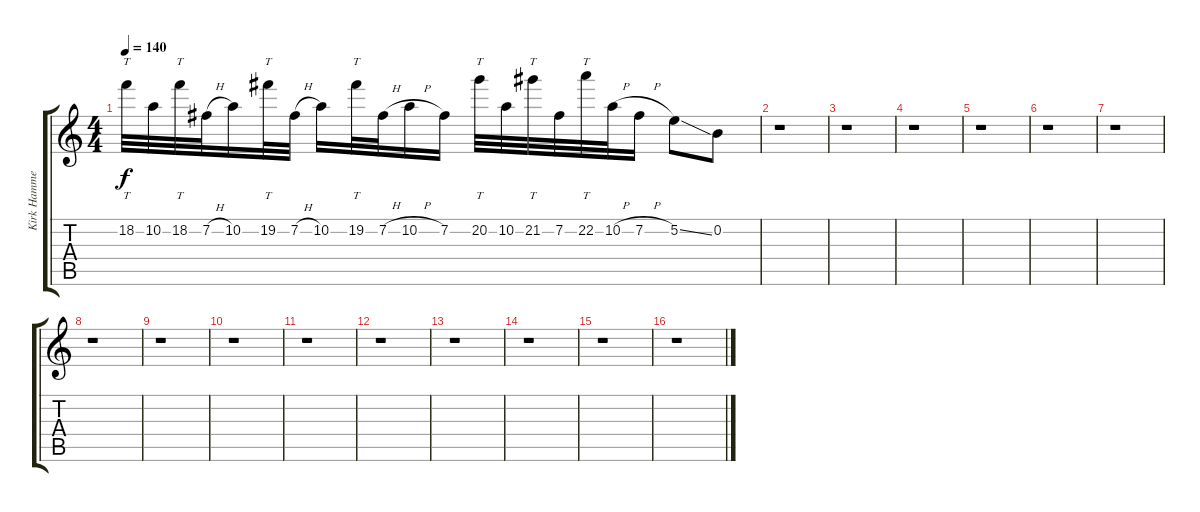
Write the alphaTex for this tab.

\track ("Kirk Hammet (3th guitar Dist)" "Kirk Hamme") {instrument distortionguitar}
\staff {score tabs}
\tuning (E4 B3 G3 D3 A2 E2) {hide}
\ts (4 4)
\tempo 140
\clef g2
\ks c
18.2.32{tt dy f} 10.2.32 18.2.32{tt} 7.2{h}.32 10.2.16 19.2.32{tt} 7.2{h}.32 10.2.16 19.2.32{tt} 7.2{h}.32 10.2{h}.16 7.2.16 20.2.32{tt} 10.2.32 21.2.32{tt} 7.2.32 22.2.32{tt} 10.2{h}.32 7.2{h}.16 5.2{ss}.8 0.2.8 |
r.1 |
r.1 |
r.1 |
r.1 |
r.1 |
r.1 |
r.1 |
r.1 |
r.1 |
r.1 |
r.1 |
r.1 |
r.1 |
r.1 |
r.1
